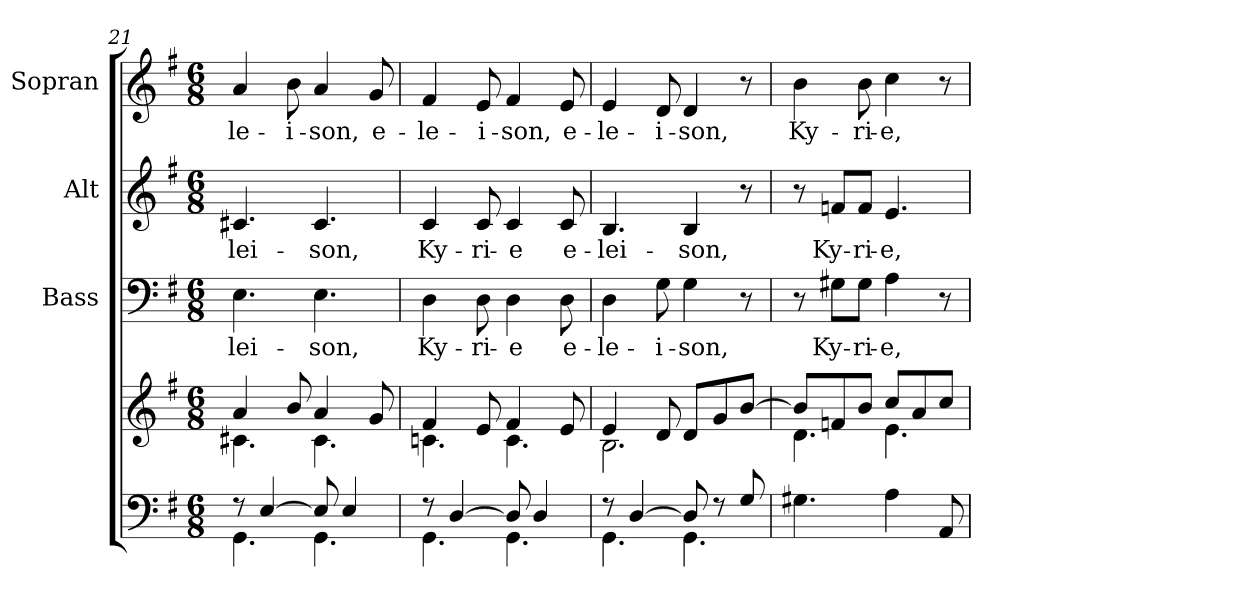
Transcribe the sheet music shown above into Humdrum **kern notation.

**kern	**kern	**kern	**text	**kern	**text	**kern	**text
*part4	*part4	*part3	*part3	*part2	*part2	*part1	*part1
*staff5	*staff4	*staff3	*staff3	*staff2	*staff2	*staff1	*staff1
*	*	*I"Bass	*	*I"Alt	*	*I"Sopran	*
*	*	*I'B.	*	*I'A.	*	*I'S.	*
*clefF4	*clefG2	*clefF4	*	*clefG2	*	*clefG2	*
*k[f#]	*k[f#]	*k[f#]	*	*k[f#]	*	*k[f#]	*
*G:	*G:	*G:	*	*G:	*	*G:	*
*M6/8	*M6/8	*M6/8	*	*M6/8	*	*M6/8	*
=21	=21	=21	=21	=21	=21	=21	=21
*^	*^	*	*	*	*	*	*
!	!	!	!	!	!LO:LY:b	!	!LO:LY:b	!	!LO:LY:b
8rE	4.GG\	4a/	4.c#X\	4.E\	-lei-	4.c#X/	-lei-	4a/	-le-
[>4E/	.	.	.	.	.	.	.	.	.
!	!	!	!	!	!	!	!	!	!LO:LY:b
.	.	8b/	.	.	.	.	.	8b\	-i-
!	!	!	!	!	!LO:LY:b	!	!LO:LY:b	!	!LO:LY:b
8E/]	4.GG\	4a/	4.c#\	4.E\	-son,	4.c#/	-son,	4a/	-son,
4E/	.	.	.	.	.	.	.	.	.
!	!	!	!	!	!	!	!	!	!LO:LY:b
.	.	8g/	.	.	.	.	.	8g/	e-
=22	=22	=22	=22	=22	=22	=22	=22	=22	=22
!	!	!	!	!	!LO:LY:b	!	!LO:LY:b	!	!LO:LY:b
8rE	4.GG\	4f#/	4.cn\	4D\	Ky-	4c/	Ky-	4f#/	-le-
[>4D/	.	.	.	.	.	.	.	.	.
!	!	!	!	!	!LO:LY:b	!	!LO:LY:b	!	!LO:LY:b
.	.	8e/	.	8D\	-ri-	8c/	-ri-	8e/	-i-
!	!	!	!	!	!LO:LY:b	!	!LO:LY:b	!	!LO:LY:b
8D/]	4.GG\	4f#/	4.c\	4D\	-e	4c/	-e	4f#/	-son,
4D/	.	.	.	.	.	.	.	.	.
!	!	!	!	!	!LO:LY:b	!	!LO:LY:b	!	!LO:LY:b
.	.	8e/	.	8D\	e-	8c/	e-	8e/	e-
!!LO:LB:g=z
=23	=23	=23	=23	=23	=23	=23	=23	=23	=23
!	!	!	!	!	!LO:LY:b	!	!LO:LY:b	!	!LO:LY:b
8rE	4.GG\	4e/	2.B\	4D\	-le-	4.B/	-lei-	4e/	-le-
[>4D/	.	.	.	.	.	.	.	.	.
!	!	!	!	!	!LO:LY:b	!	!	!	!LO:LY:b
.	.	8d/	.	8G\	-i-	.	.	8d/	-i-
!	!	!	!	!	!LO:LY:b	!	!LO:LY:b	!	!LO:LY:b
8D/]	4.GG\	8d/L	.	4G\	-son,	4B/	-son,	4d/	-son,
8rE	.	8g/	.	.	.	.	.	.	.
8G/	.	[>8b/J	.	8r	.	8r	.	8r	.
*v	*v	*	*	*	*	*	*	*	*
=24	=24	=24	=24	=24	=24	=24	=24	=24
!	!	!	!	!	!	!	!	!LO:LY:b
4.G#X\	8b/L]	4.d\	8r	.	8r	.	4b\	Ky-
!	!	!	!	!LO:LY:b	!	!LO:LY:b	!	!
.	8fn/	.	8G#X\L	Ky-	8fn/L	Ky-	.	.
!	!	!	!	!LO:LY:b	!	!LO:LY:b	!	!LO:LY:b
.	8b/J	.	8G#\J	-ri-	8f/J	-ri-	8b\	-ri-
!	!	!	!	!LO:LY:b	!	!LO:LY:b	!	!LO:LY:b
4A\	8cc/L	4.e\	4A\	-e,	4.e/	-e,	4cc\	-e,
.	8a/	.	.	.	.	.	.	.
8AA/	8cc/J	.	8r	.	.	.	8r	.
*	*v	*v	*	*	*	*	*	*
=	=	=	=	=	=	=	=
*-	*-	*-	*-	*-	*-	*-	*-
